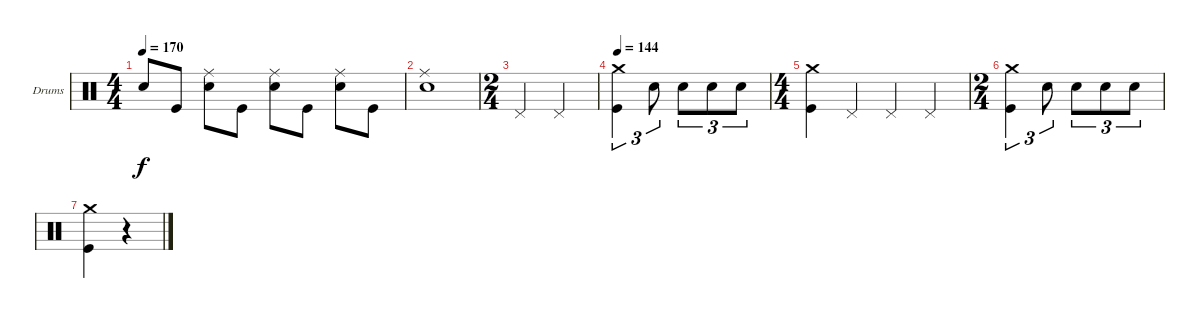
\bracketExtendMode groupsimilarinstruments
\firstSystemTrackNameOrientation horizontal
\otherSystemsTrackNameOrientation horizontal
\track ("Drumkit" "Drums") {instrument percussion}
\staff {score}
\articulation defaults
\ts (4 4)
\tempo 170
\clef neutral
\ks c "Snare (hit) 2".8{dy f} "Kick (hit)".8
("Ride (middle)" "Snare (hit) 2").8 "Kick (hit)".8 ("Ride (middle)" "Snare (hit) 2").8 "Kick (hit)".8 ("Ride (middle)" "Snare (hit) 2").8 "Kick (hit)".8 |
("Ride (middle)" "Snare (hit) 2").1 |
\ts (2 4)
\beaming (8 2 2)
"Pedal Hi-Hat (hit)".4 "Pedal Hi-Hat (hit)".4 |
\tempo 144
("Crash medium (hit)" "Kick (hit)").4{tu (3 2)} "Snare (hit) 2".8{tu (3 2)} "Snare (hit) 2".8{tu (3 2)} "Snare (hit) 2".8{tu (3 2)} "Snare (hit) 2".8{tu (3 2)} |
\ts (4 4)
\beaming (8 2 2 2 2)
("Crash medium (hit)" "Kick (hit)").4 "Pedal Hi-Hat (hit)".4 "Pedal Hi-Hat (hit)".4 "Pedal Hi-Hat (hit)".4 |
\ts (2 4)
\beaming (8 2 2)
("Crash medium (hit)" "Kick (hit)").4{tu (3 2)} "Snare (hit) 2".8{tu (3 2)} "Snare (hit) 2".8{tu (3 2)} "Snare (hit) 2".8{tu (3 2)} "Snare (hit) 2".8{tu (3 2)} |
("Crash medium (hit)" "Kick (hit)").4 r.4
